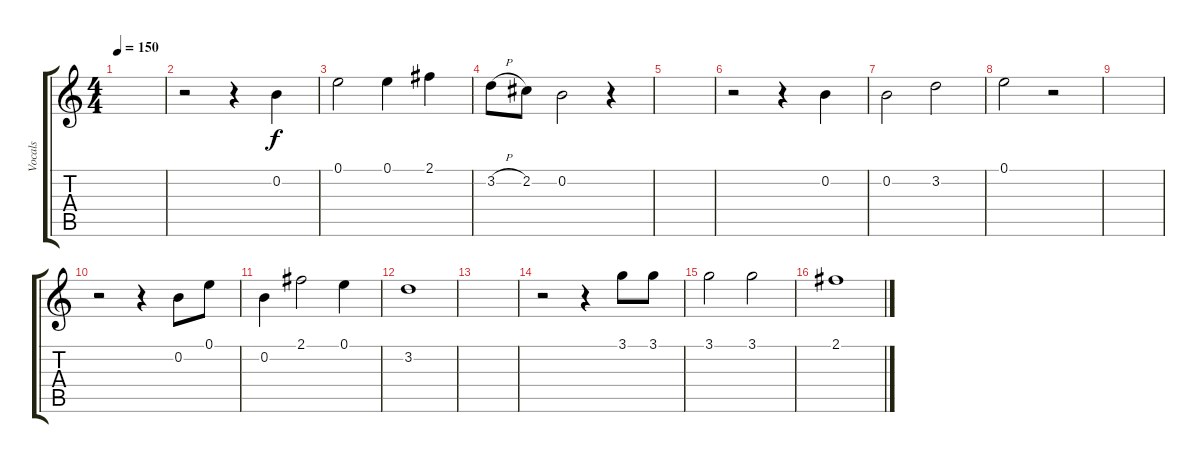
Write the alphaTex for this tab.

\track ("Vocals" "Vocals") {instrument electricguitarclean}
\staff {score tabs}
\tuning (E4 B3 G3 D3 A2 E2) {hide}
\ts (4 4)
\tempo 150
\clef g2
\ks c
|
r.2 r.4 0.2.4 |
0.1.2 0.1.4 2.1.4 |
3.2{h}.8 2.2.8 0.2.2 r.4 |
|
r.2 r.4 0.2.4 |
0.2.2 3.2.2 |
0.1.2 r.2 |
|
r.2 r.4 0.2.8 0.1.8 |
0.2.4 2.1.2 0.1.4 |
3.2.1 |
|
r.2 r.4 3.1.8 3.1.8 |
3.1.2 3.1.2 |
2.1.1
